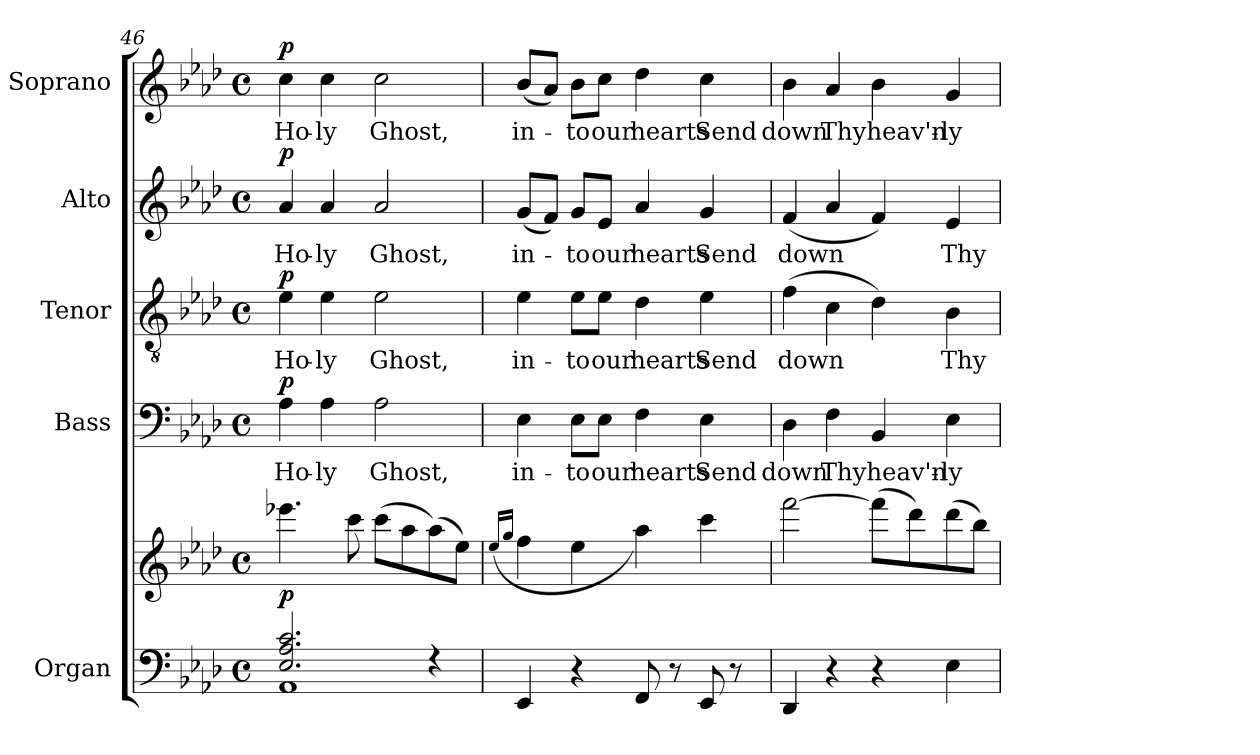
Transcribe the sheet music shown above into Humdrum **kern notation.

**kern	**kern	**dynam	**kern	**text	**dynam	**kern	**text	**dynam	**kern	**text	**dynam	**kern	**text	**dynam
*part5	*part5	*part5	*part4	*part4	*part4	*part3	*part3	*part3	*part2	*part2	*part2	*part1	*part1	*part1
*staff6	*staff5	*staff5/6	*staff4	*staff4	*staff4	*staff3	*staff3	*staff3	*staff2	*staff2	*staff2	*staff1	*staff1	*staff1
*I"Organ	*	*	*I"Bass	*	*	*I"Tenor	*	*	*I"Alto	*	*	*I"Soprano	*	*
*I'Org.	*	*	*I'B.	*	*	*I'T.	*	*	*I'A.	*	*	*I'S.	*	*
*clefF4	*clefG2	*	*clefF4	*	*	*clefGv2	*	*	*clefG2	*	*	*clefG2	*	*
*	*	*	*	*	*	*ITrd7c12	*	*	*	*	*	*	*	*
*k[b-e-a-d-]	*k[b-e-a-d-]	*	*k[b-e-a-d-]	*	*	*k[b-e-a-d-]	*	*	*k[b-e-a-d-]	*	*	*k[b-e-a-d-]	*	*
*A-:	*A-:	*	*A-:	*	*	*A-:	*	*	*A-:	*	*	*A-:	*	*
*M4/4	*M4/4	*	*M4/4	*	*	*M4/4	*	*	*M4/4	*	*	*M4/4	*	*
*met(c)	*met(c)	*	*met(c)	*	*	*met(c)	*	*	*met(c)	*	*	*met(c)	*	*
=46	=46	=46	=46	=46	=46	=46	=46	=46	=46	=46	=46	=46	=46	=46
*^	*	*	*	*	*	*	*	*	*	*	*	*	*	*
!	!	!	!	!	!LO:LY:b:color=#000000	!	!	!	!	!	!	!	!	!	!
!	!	!	!	!	!	!	!	!LO:LY:b:color=#000000	!	!	!	!	!	!	!
!	!	!	!	!	!	!	!	!	!	!	!LO:LY:b:color=#000000	!	!	!	!
!	!	!	!	!	!	!	!	!	!	!	!	!	!	!LO:LY:b:color=#000000	!
2.E-i/ 2.A-i 2.ci	1AA-i	4.eee-Xi\	p	4A-i\	Ho-	p	4E-i\	Ho-	p	4a-i/	Ho-	p	4cci\	Ho-	p
!	!	!	!	!	!LO:LY:b:color=#000000	!	!	!	!	!	!	!	!	!	!
!	!	!	!	!	!	!	!	!LO:LY:b:color=#000000	!	!	!	!	!	!	!
!	!	!	!	!	!	!	!	!	!	!	!LO:LY:b:color=#000000	!	!	!	!
!	!	!	!	!	!	!	!	!	!	!	!	!	!	!LO:LY:b:color=#000000	!
.	.	.	.	4A-i\	-ly	.	4E-i\	-ly	.	4a-i/	-ly	.	4cci\	-ly	.
.	.	8ccci\	.	.	.	.	.	.	.	.	.	.	.	.	.
!	!	!	!	!	!LO:LY:b:color=#000000	!	!	!	!	!	!	!	!	!	!
!	!	!	!	!	!	!	!	!LO:LY:b:color=#000000	!	!	!	!	!	!	!
!	!	!	!	!	!	!	!	!	!	!	!LO:LY:b:color=#000000	!	!	!	!
!	!	!	!	!	!	!	!	!	!	!	!	!	!	!LO:LY:b:color=#000000	!
.	.	(8ccci\L	.	2A-i\	Ghost,	.	2E-i\	Ghost,	.	2a-i/	Ghost,	.	2cci\	Ghost,	.
.	.	8aa-i\	.	.	.	.	.	.	.	.	.	.	.	.	.
4r	.	(8aa-i\)	.	.	.	.	.	.	.	.	.	.	.	.	.
.	.	8ee-i\J)	.	.	.	.	.	.	.	.	.	.	.	.	.
*v	*v	*	*	*	*	*	*	*	*	*	*	*	*	*	*
=47	=47	=47	=47	=47	=47	=47	=47	=47	=47	=47	=47	=47	=47	=47
.	(16qee-i/LL	.	.	.	.	.	.	.	.	.	.	.	.	.
*	*^	*	*	*	*	*	*	*	*	*	*	*	*	*
.	16qggi/JJ	8qryy	.	.	.	.	.	.	.	.	.	.	.	.	.
!	!	!	!	!	!LO:LY:b:color=#000000	!	!	!	!	!	!	!	!	!	!
!	!	!	!	!	!	!	!	!LO:LY:b:color=#000000	!	!	!	!	!	!	!
!	!	!	!	!	!	!	!	!	!	!	!LO:LY:b:color=#000000	!	!	!	!
!	!	!	!	!	!	!	!	!	!	!	!	!	!	!LO:LY:b:color=#000000	!
4EE-i/	4ffi\	1ryy	.	4E-i\	in-	.	4E-i\	in-	.	(8gi/L	in-	.	(8b-i/L	in-	.
.	.	.	.	.	.	.	.	.	.	8fi/J)	.	.	8a-i/J)	.	.
!	!	!	!	!	!LO:LY:b:color=#000000	!	!	!	!	!	!	!	!	!	!
!	!	!	!	!	!	!	!	!LO:LY:b:color=#000000	!	!	!	!	!	!	!
!	!	!	!	!	!	!	!	!	!	!	!LO:LY:b:color=#000000	!	!	!	!
!	!	!	!	!	!	!	!	!	!	!	!	!	!	!LO:LY:b:color=#000000	!
4r	4ee-i\	.	.	8E-i\L	-to	.	8E-i\L	-to	.	8gi/L	-to	.	8b-i\L	-to	.
!	!	!	!	!	!LO:LY:b:color=#000000	!	!	!	!	!	!	!	!	!	!
!	!	!	!	!	!	!	!	!LO:LY:b:color=#000000	!	!	!	!	!	!	!
!	!	!	!	!	!	!	!	!	!	!	!LO:LY:b:color=#000000	!	!	!	!
!	!	!	!	!	!	!	!	!	!	!	!	!	!	!LO:LY:b:color=#000000	!
.	.	.	.	8E-i\J	our	.	8E-i\J	our	.	8e-i/J	our	.	8cci\J	our	.
!	!	!	!	!	!LO:LY:b:color=#000000	!	!	!	!	!	!	!	!	!	!
!	!	!	!	!	!	!	!	!LO:LY:b:color=#000000	!	!	!	!	!	!	!
!	!	!	!	!	!	!	!	!	!	!	!LO:LY:b:color=#000000	!	!	!	!
!	!	!	!	!	!	!	!	!	!	!	!	!	!	!LO:LY:b:color=#000000	!
8FFi/	4aa-i\)	.	.	4Fi\	hearts	.	4D-i\	hearts	.	4a-i/	hearts	.	4dd-i\	hearts	.
8r	.	.	.	.	.	.	.	.	.	.	.	.	.	.	.
!	!	!	!	!	!LO:LY:b:color=#000000	!	!	!	!	!	!	!	!	!	!
!	!	!	!	!	!	!	!	!LO:LY:b:color=#000000	!	!	!	!	!	!	!
!	!	!	!	!	!	!	!	!	!	!	!LO:LY:b:color=#000000	!	!	!	!
!	!	!	!	!	!	!	!	!	!	!	!	!	!	!LO:LY:b:color=#000000	!
8EE-i/	4ccci\	.	.	4E-i\	Send	.	4E-i\	Send	.	4gi/	Send	.	4cci\	Send	.
8r	.	.	.	.	.	.	.	.	.	.	.	.	.	.	.
*	*v	*v	*	*	*	*	*	*	*	*	*	*	*	*	*
!!LO:PB:g=z
=48	=48	=48	=48	=48	=48	=48	=48	=48	=48	=48	=48	=48	=48	=48
!	!	!	!	!LO:LY:b:color=#000000	!	!	!	!	!	!	!	!	!	!
!	!	!	!	!	!	!	!LO:LY:b:color=#000000	!	!	!	!	!	!	!
!	!	!	!	!	!	!	!	!	!	!LO:LY:b:color=#000000	!	!	!	!
!	!	!	!	!	!	!	!	!	!	!	!	!	!LO:LY:b:color=#000000	!
4DD-i/	[>2fffi\	.	4D-i\	down	.	(4Fi\	down	.	(4fi/	down	.	4b-i\	down	.
!	!	!	!	!LO:LY:b:color=#000000	!	!	!	!	!	!	!	!	!	!
!	!	!	!	!	!	!	!	!	!	!	!	!	!LO:LY:b:color=#000000	!
4r	.	.	4Fi\	Thy	.	4Ci\	.	.	4a-i/	.	.	4a-i/	Thy	.
!	!	!	!	!LO:LY:b:color=#000000	!	!	!	!	!	!	!	!	!	!
!	!	!	!	!	!	!	!	!	!	!	!	!	!LO:LY:b:color=#000000	!
4r	(8fffi\L]	.	4BB-i/	heav'n-	.	4D-i\)	.	.	4fi/)	.	.	4b-i\	heav'n-	.
.	8ddd-i\)	.	.	.	.	.	.	.	.	.	.	.	.	.
!	!	!	!	!LO:LY:b:color=#000000	!	!	!	!	!	!	!	!	!	!
!	!	!	!	!	!	!	!LO:LY:b:color=#000000	!	!	!	!	!	!	!
!	!	!	!	!	!	!	!	!	!	!LO:LY:b:color=#000000	!	!	!	!
!	!	!	!	!	!	!	!	!	!	!	!	!	!LO:LY:b:color=#000000	!
4E-i\	(8ddd-i\	.	4E-i\	-ly	.	4BB-i\	Thy	.	4e-i/	Thy	.	4gi/	-ly	.
.	8bb-i\J)	.	.	.	.	.	.	.	.	.	.	.	.	.
=	=	=	=	=	=	=	=	=	=	=	=	=	=	=
*-	*-	*-	*-	*-	*-	*-	*-	*-	*-	*-	*-	*-	*-	*-
